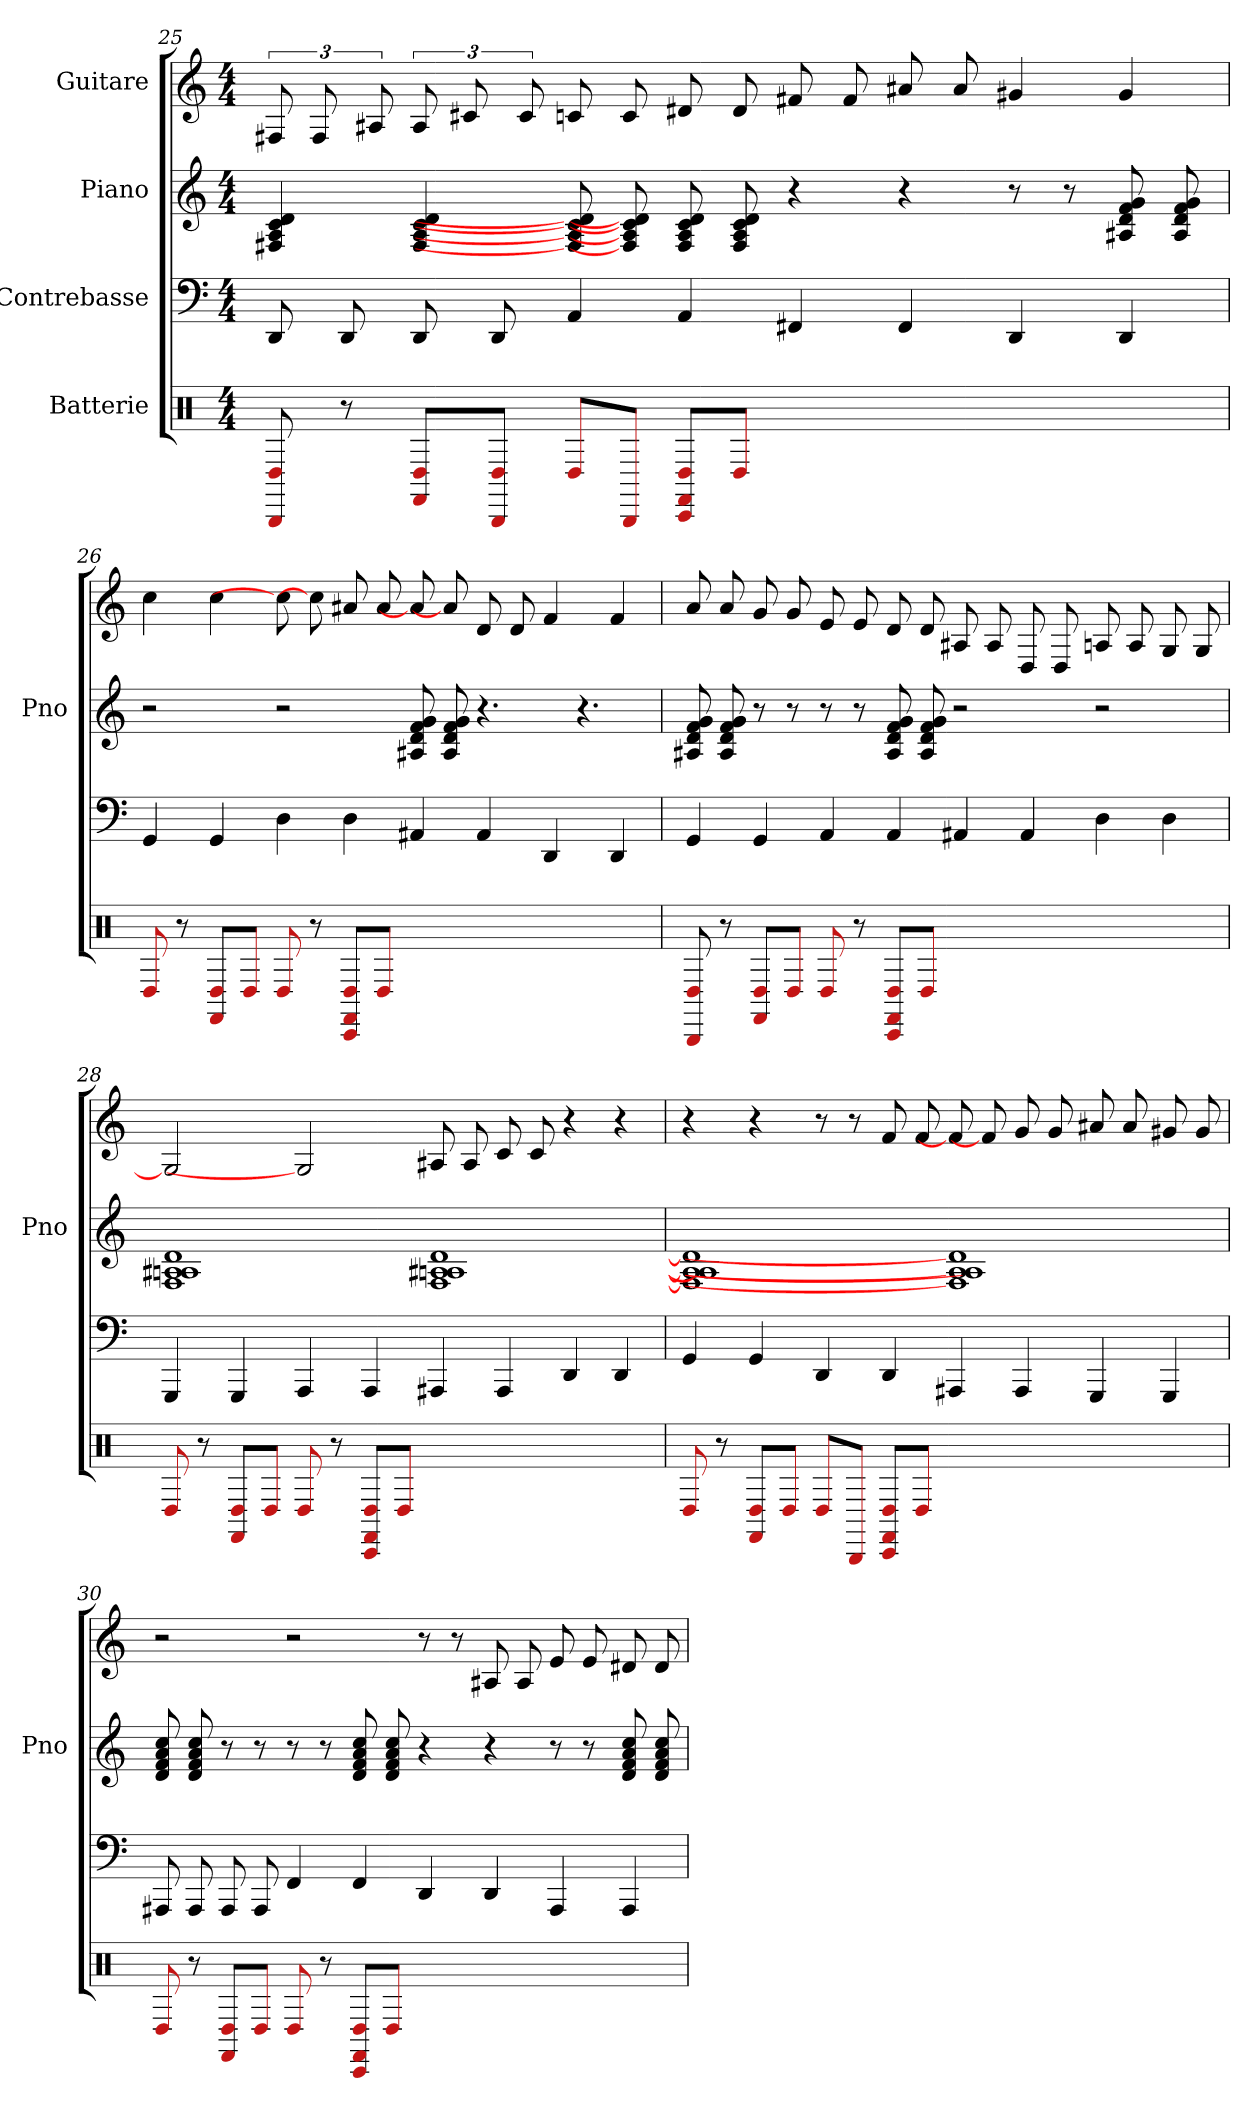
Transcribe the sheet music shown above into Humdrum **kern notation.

**kern	**kern	**kern	**kern
*part4	*part3	*part2	*part1
*staff4	*staff3	*staff2	*staff1
*I"Batterie	*I"Contrebasse	*I"Piano	*I"Guitare
*	*	*I'Pno	*
*clefX	*	*	*
*k[]	*k[]	*k[]	*k[]
*M4/4	*M4/4	*M4/4	*M4/4
=25	=25	=25	=25
8BBB 8D#	8DD	4d 4c 4A 4F#	12F#
.	.	.	12F#
8r	8DD	.	.
.	.	.	12A#
8FF#/ 8D#/L	8DD	4d 4c 4A 4F#	12A#
.	.	.	12c#
8BBB/ 8D#/J	8DD	.	.
.	.	.	12c#
8D#/L	4AA	8d] 8c] 8A] 8F#]	8c
8BBB/J	.	8d] 8c] 8A] 8F#]	8c
8FF#/ 8CC#/ 8D#/L	4AA	8d 8c 8A 8F#	8d#
8D#/J	.	8d 8c 8A 8F#	8d#
1ryy	4FF#	4r	8f#
.	.	.	8f#
.	4FF#	4r	8a#
.	.	.	8a#
.	4DD	8r	4g#
.	.	8r	.
.	4DD	8g 8f 8d 8A#	4g#
.	.	8g 8f 8d 8A#	.
=26	=26	=26	=26
8D#	4GG	2r	4cc
8r	.	.	.
8FF#/ 8D#/L	4GG	.	4cc
8D#/J	.	.	.
8D#	4D	2r	8cc]
8r	.	.	8cc]
8FF#/ 8CC#/ 8D#/L	4D	.	8a#
8D#/J	.	.	8a#
1ryy	4AA#	8g 8f 8d 8A#	8a#]
.	.	8g 8f 8d 8A#	8a#]
.	4AA#	4.r	8d
.	.	.	8d
.	4DD	.	4f
.	.	4.r	.
.	4DD	.	4f
=27	=27	=27	=27
8BBB 8D#	4GG	8g 8f 8d 8A#	8a
8r	.	8g 8f 8d 8A#	8a
8FF#/ 8D#/L	4GG	8r	8g
8D#/J	.	8r	8g
8D#	4AA	8r	8e
8r	.	8r	8e
8FF#/ 8CC#/ 8D#/L	4AA	8g 8f 8d 8A#	8d
8D#/J	.	8g 8f 8d 8A#	8d
1ryy	4AA#	2r	8A#
.	.	.	8A#
.	4AA#	.	8D
.	.	.	8D
.	4D	2r	8A
.	.	.	8A
.	4D	.	8G
.	.	.	8G
=28	=28	=28	=28
8D#	4GGG	1d 1A# 1A 1F	2G]
8r	.	.	.
8FF#/ 8D#/L	4GGG	.	.
8D#/J	.	.	.
8D#	4AAA	.	2G]
8r	.	.	.
8FF#/ 8CC#/ 8D#/L	4AAA	.	.
8D#/J	.	.	.
1ryy	4AAA#	1d 1A# 1A 1F	8A#
.	.	.	8A#
.	4AAA#	.	8c
.	.	.	8c
.	4DD	.	4r
.	4DD	.	4r
=29	=29	=29	=29
8D#	4GG	1d] 1A#] 1A] 1F]	4r
8r	.	.	.
8FF#/ 8D#/L	4GG	.	4r
8D#/J	.	.	.
8D#/L	4DD	.	8r
8BBB/J	.	.	8r
8FF#/ 8CC#/ 8D#/L	4DD	.	8f
8D#/J	.	.	8f
1ryy	4AAA#	1d] 1A#] 1A] 1F]	8f]
.	.	.	8f]
.	4AAA#	.	8g
.	.	.	8g
.	4GGG	.	8a#
.	.	.	8a#
.	4GGG	.	8g#
.	.	.	8g#
=30	=30	=30	=30
8D#	8AAA#	8cc 8a 8f 8d	2r
8r	8AAA#	8cc 8a 8f 8d	.
8FF#/ 8D#/L	8AAA#	8r	.
8D#/J	8AAA#	8r	.
8D#	4FF	8r	2r
8r	.	8r	.
8FF#/ 8CC#/ 8D#/L	4FF	8cc 8a 8f 8d	.
8D#/J	.	8cc 8a 8f 8d	.
1ryy	4DD	4r	8r
.	.	.	8r
.	4DD	4r	8A#
.	.	.	8A#
.	4AAA#	8r	8e
.	.	8r	8e
.	4AAA#	8cc 8a 8f 8d	8d#
.	.	8cc 8a 8f 8d	8d#
=	=	=	=
*-	*-	*-	*-
